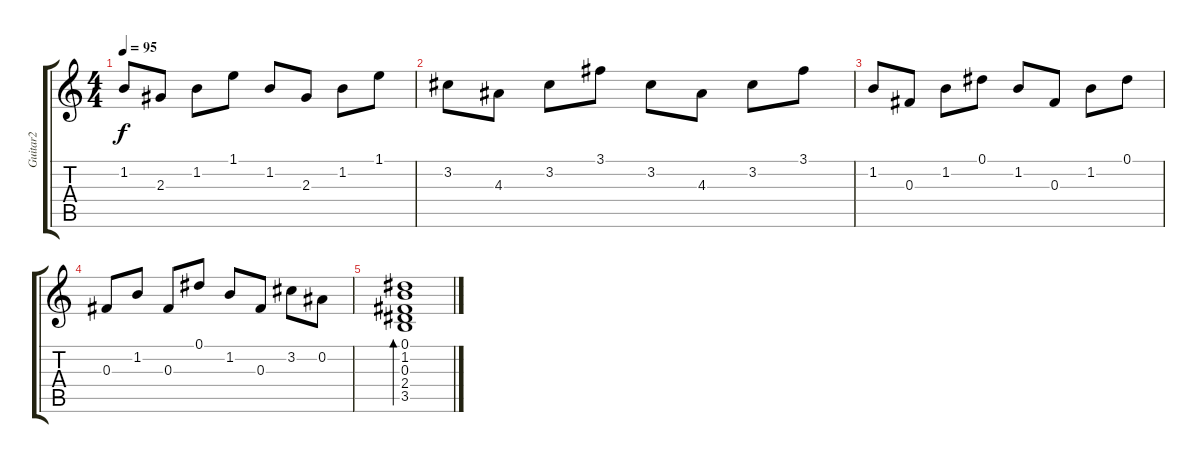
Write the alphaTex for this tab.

\track ("Guitar2" "Guitar2") {instrument acousticguitarsteel}
\staff {score tabs}
\tuning (Eb4 Bb3 Gb3 Db3 Ab2 Eb2) {hide}
\ts (4 4)
\tempo 95
\clef g2
\ks c
1.2.8{dy f} 2.3.8 1.2.8 1.1.8 1.2.8 2.3.8 1.2.8 1.1.8 |
3.2.8 4.3.8 3.2.8 3.1.8 3.2.8 4.3.8 3.2.8 3.1.8 |
1.2.8 0.3.8 1.2.8 0.1.8 1.2.8 0.3.8 1.2.8 0.1.8 |
0.3.8 1.2.8 0.3.8 0.1.8 1.2.8 0.3.8 3.2.8 0.2.8 |
(0.1 1.2 0.3 2.4 3.5).1{bd 240}
